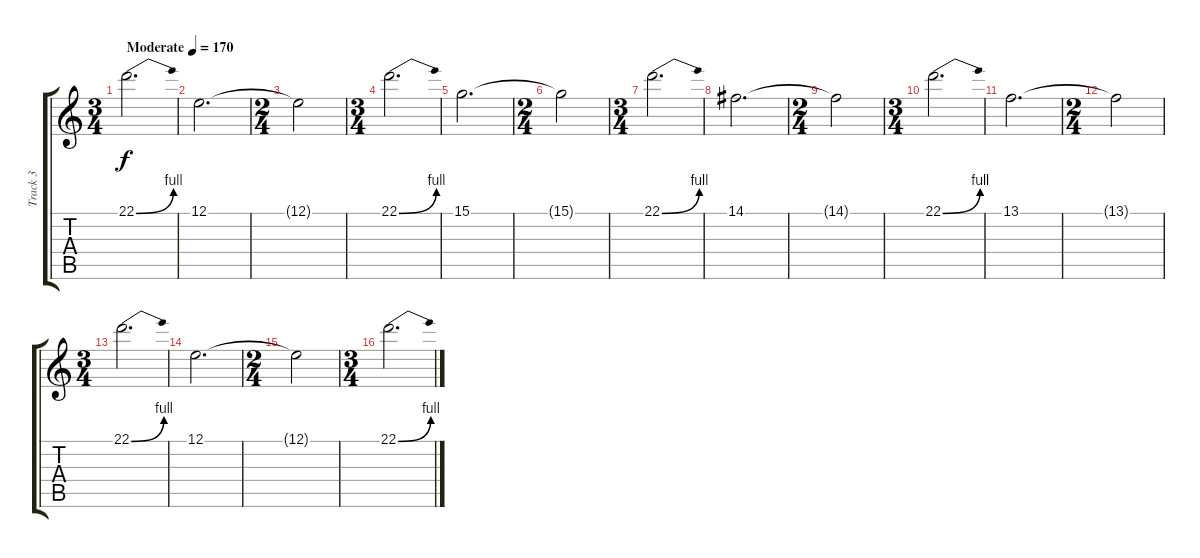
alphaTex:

\track ("Track 3" "Track 3") {instrument lead1square}
\staff {score tabs}
\tuning (E4 B3 G3 D3 A2 E2) {hide}
\ts (3 4)
\tempo (170 "Moderate")
\clef g2
\ks c
22.1{be (bend 0 0 60 4)}.2{d dy f instrument lead1square} |
12.1.2{d} |
\ts (2 4)
12.1{t}.2 |
\ts (3 4)
22.1{be (bend 0 0 60 4)}.2{d} |
15.1.2{d} |
\ts (2 4)
15.1{t}.2 |
\ts (3 4)
22.1{be (bend 0 0 60 4)}.2{d} |
14.1.2{d} |
\ts (2 4)
14.1{t}.2 |
\ts (3 4)
22.1{be (bend 0 0 60 4)}.2{d} |
13.1.2{d} |
\ts (2 4)
13.1{t}.2 |
\ts (3 4)
22.1{be (bend 0 0 60 4)}.2{d} |
12.1.2{d} |
\ts (2 4)
12.1{t}.2 |
\ts (3 4)
22.1{be (bend 0 0 60 4)}.2{d}
